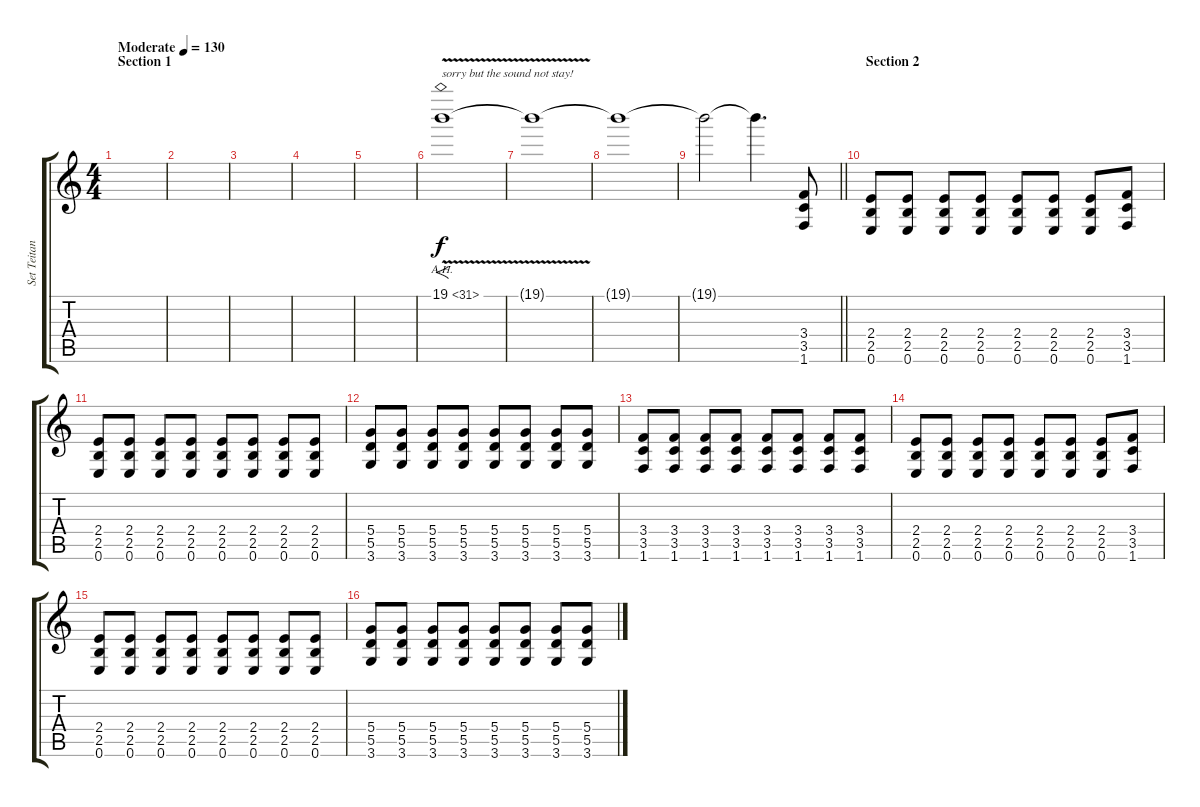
\track ("Set Teitan" "Set Teitan") {instrument distortionguitar}
\staff {score tabs}
\tuning (E4 B3 G3 D3 A2 E2) {hide}
\ts (4 4)
\section ("" "Section 1")
\tempo (130 "Moderate")
\clef g2
\ks c
|
|
|
|
|
19.1{ah 12 v}.1{f txt "sorry but the sound not stay!"} |
19.1{t}.1 |
19.1{t}.1 |
\barLineRight lightlight
19.1{t}.2 19.1{t}.4{d} (3.4 3.5 1.6).8 |
\section ("" "Section 2")
(2.4 2.5 0.6).8 (2.4 2.5 0.6).8 (2.4 2.5 0.6).8 (2.4 2.5 0.6).8 (2.4 2.5 0.6).8 (2.4 2.5 0.6).8 (2.4 2.5 0.6).8 (3.4 3.5 1.6).8 |
(2.4 2.5 0.6).8 (2.4 2.5 0.6).8 (2.4 2.5 0.6).8 (2.4 2.5 0.6).8 (2.4 2.5 0.6).8 (2.4 2.5 0.6).8 (2.4 2.5 0.6).8 (2.4 2.5 0.6).8 |
(5.4 5.5 3.6).8 (5.4 5.5 3.6).8 (5.4 5.5 3.6).8 (5.4 5.5 3.6).8 (5.4 5.5 3.6).8 (5.4 5.5 3.6).8 (5.4 5.5 3.6).8 (5.4 5.5 3.6).8 |
(3.4 3.5 1.6).8 (3.4 3.5 1.6).8 (3.4 3.5 1.6).8 (3.4 3.5 1.6).8 (3.4 3.5 1.6).8 (3.4 3.5 1.6).8 (3.4 3.5 1.6).8 (3.4 3.5 1.6).8 |
(2.4 2.5 0.6).8 (2.4 2.5 0.6).8 (2.4 2.5 0.6).8 (2.4 2.5 0.6).8 (2.4 2.5 0.6).8 (2.4 2.5 0.6).8 (2.4 2.5 0.6).8 (3.4 3.5 1.6).8 |
(2.4 2.5 0.6).8 (2.4 2.5 0.6).8 (2.4 2.5 0.6).8 (2.4 2.5 0.6).8 (2.4 2.5 0.6).8 (2.4 2.5 0.6).8 (2.4 2.5 0.6).8 (2.4 2.5 0.6).8 |
(5.4 5.5 3.6).8 (5.4 5.5 3.6).8 (5.4 5.5 3.6).8 (5.4 5.5 3.6).8 (5.4 5.5 3.6).8 (5.4 5.5 3.6).8 (5.4 5.5 3.6).8 (5.4 5.5 3.6).8
